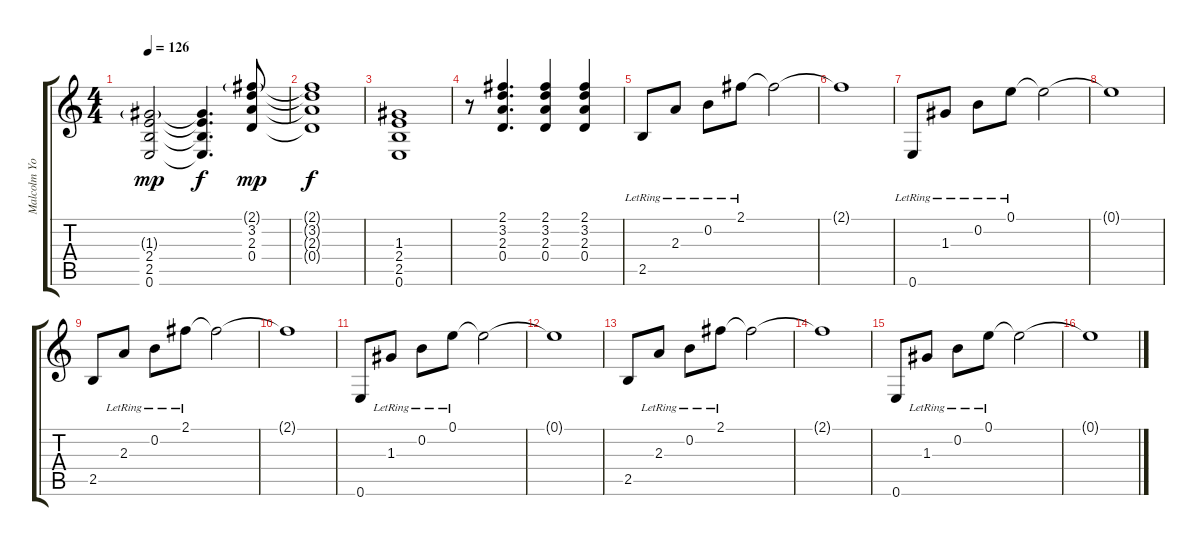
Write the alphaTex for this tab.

\track ("Malcolm Young" "Malcolm Yo") {instrument overdrivenguitar}
\staff {score tabs}
\tuning (E4 B3 G3 D3 A2 E2) {hide}
\ts (4 4)
\tempo 126
\clef g2
\ks c
(1.3{g} 2.4 2.5 0.6).2{dy mp} (1.3{t} 2.4{t} 2.5{t} 0.6{t}).4{d dy f} (2.1{g} 3.2 2.3 0.4).8{dy mp} |
(2.1{t} 3.2{t} 2.3{t} 0.4{t}).1{dy f} |
(1.3 2.4 2.5 0.6).1 |
r.8 (2.1 3.2 2.3 0.4).4{d} (2.1 3.2 2.3 0.4).4 (2.1 3.2 2.3 0.4).4 |
2.5{lr}.8 2.3{lr}.8 0.2{lr}.8 2.1{lr}.8 2.1{t}.2 |
2.1{t}.1 |
0.6{lr}.8 1.3{lr}.8 0.2{lr}.8 0.1{lr}.8 0.1{t}.2 |
0.1{t}.1 |
2.5.8 2.3{lr}.8 0.2{lr}.8 2.1{lr}.8 2.1{t}.2 |
2.1{t}.1 |
0.6.8 1.3{lr}.8 0.2{lr}.8 0.1{lr}.8 0.1{t}.2 |
0.1{t}.1 |
2.5.8 2.3{lr}.8 0.2{lr}.8 2.1{lr}.8 2.1{t}.2 |
2.1{t}.1 |
0.6.8 1.3{lr}.8 0.2{lr}.8 0.1{lr}.8 0.1{t}.2 |
0.1{t}.1
